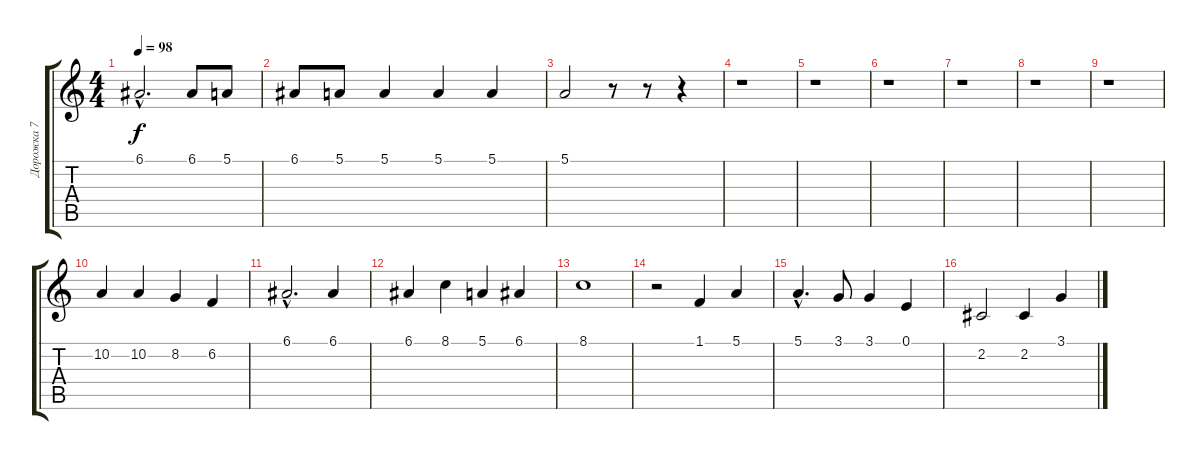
\track ("Дорожка 7" "Дорожка 7") {instrument trumpet}
\staff {score tabs}
\tuning (E4 B3 G3 D3 A2 E2) {hide}
\ts (4 4)
\tempo 98
\clef g2
\ks c
6.1{hac}.2{d dy f} 6.1.8 5.1.8 |
6.1.8 5.1.8 5.1.4 5.1.4 5.1.4 |
5.1.2 r.8 r.8 r.4 |
r.1 |
r.1 |
r.1 |
r.1 |
r.1 |
r.1 |
10.2.4 10.2.4 8.2.4 6.2.4 |
6.1{hac}.2{d} 6.1.4 |
6.1.4 8.1.4 5.1.4 6.1.4 |
8.1.1 |
r.2 1.1.4 5.1.4 |
5.1{hac}.4{d} 3.1.8 3.1.4 0.1.4 |
2.2.2 2.2.4 3.1.4
